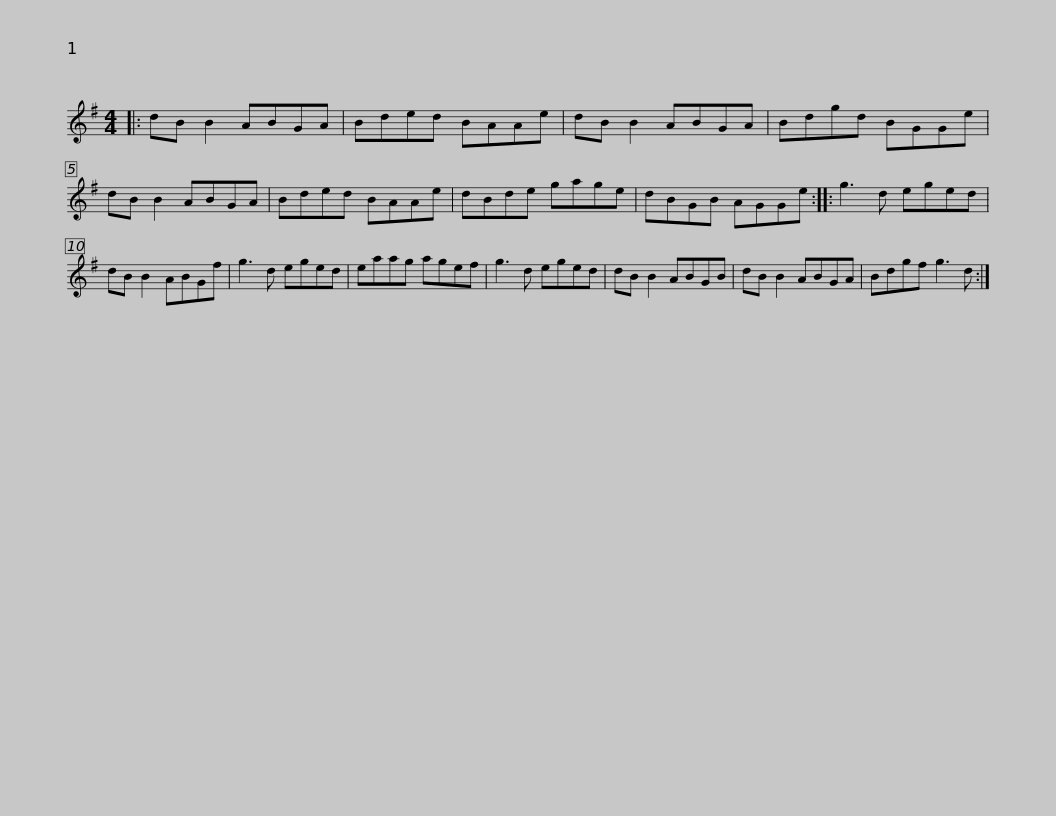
X:1
L:1/8
M:4/4
I:linebreak $
K:G
V:1 treble
V:1
|: dB B2 ABGA | Bded BAAe | dB B2 ABGA | Bdgd BGGe | dB B2 ABGA |$ %5
 Bded BAAe | dBde gage | dBGB AGGe :: g3 d eged | dB B2 ABGf | %10
 g3 d eged |$ eaag agef | g3 d eged | dB B2 ABGB | dB B2 ABGA | %15
 Bdgf g3 d :| %16
